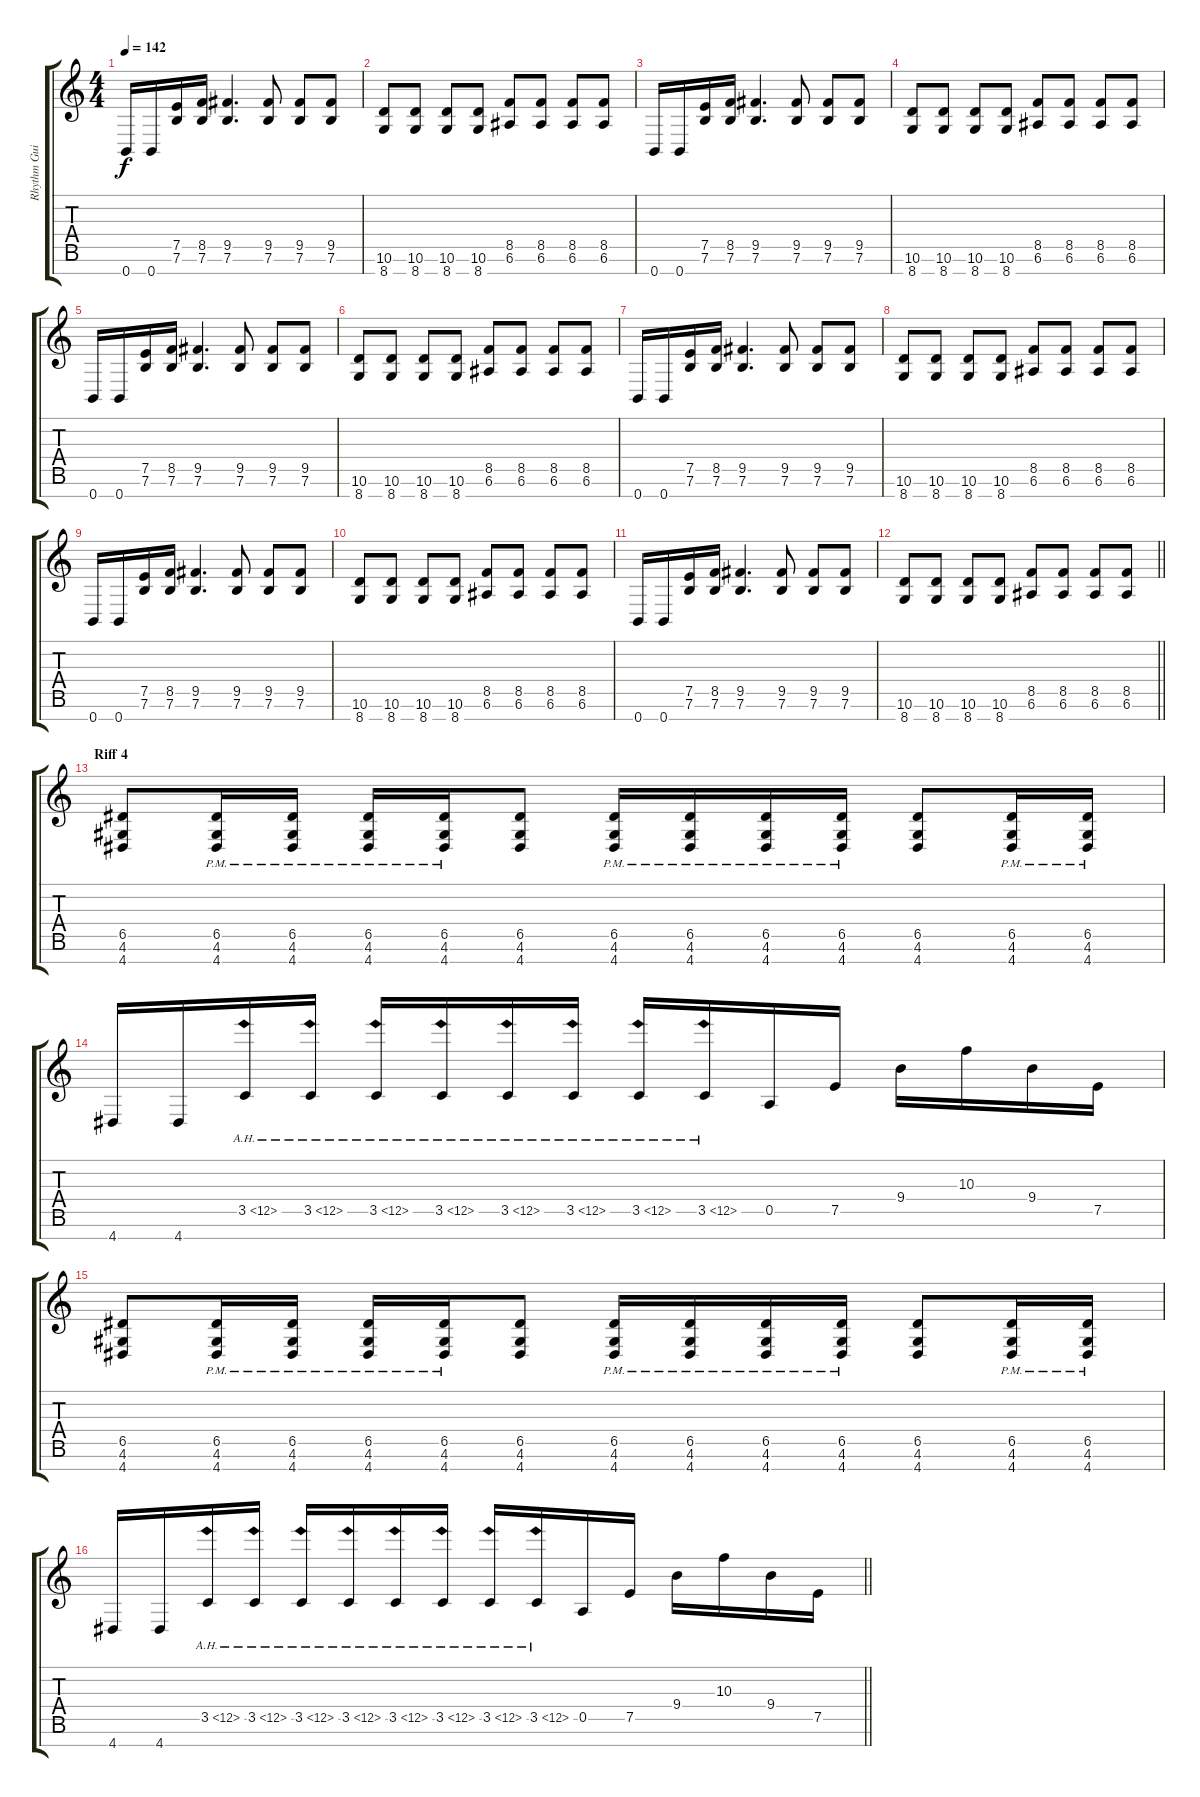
\track ("Rhythm Guitar 1" "Rhythm Gui") {instrument distortionguitar}
\staff {score tabs}
\tuning (E4 B3 G3 D3 A2 E2 B1) {hide}
\ts (4 4)
\tempo 142
\clef g2
\ks c
0.7.16{dy f} 0.7.16 (7.5 7.6).16 (8.5 7.6).16 (9.5 7.6).4{d} (9.5 7.6).8 (9.5 7.6).8 (9.5 7.6).8 |
(10.6 8.7).8 (10.6 8.7).8 (10.6 8.7).8 (10.6 8.7).8 (8.5 6.6).8 (8.5 6.6).8 (8.5 6.6).8 (8.5 6.6).8 |
0.7.16 0.7.16 (7.5 7.6).16 (8.5 7.6).16 (9.5 7.6).4{d} (9.5 7.6).8 (9.5 7.6).8 (9.5 7.6).8 |
(10.6 8.7).8 (10.6 8.7).8 (10.6 8.7).8 (10.6 8.7).8 (8.5 6.6).8 (8.5 6.6).8 (8.5 6.6).8 (8.5 6.6).8 |
0.7.16 0.7.16 (7.5 7.6).16 (8.5 7.6).16 (9.5 7.6).4{d} (9.5 7.6).8 (9.5 7.6).8 (9.5 7.6).8 |
(10.6 8.7).8 (10.6 8.7).8 (10.6 8.7).8 (10.6 8.7).8 (8.5 6.6).8 (8.5 6.6).8 (8.5 6.6).8 (8.5 6.6).8 |
0.7.16 0.7.16 (7.5 7.6).16 (8.5 7.6).16 (9.5 7.6).4{d} (9.5 7.6).8 (9.5 7.6).8 (9.5 7.6).8 |
(10.6 8.7).8 (10.6 8.7).8 (10.6 8.7).8 (10.6 8.7).8 (8.5 6.6).8 (8.5 6.6).8 (8.5 6.6).8 (8.5 6.6).8 |
0.7.16 0.7.16 (7.5 7.6).16 (8.5 7.6).16 (9.5 7.6).4{d} (9.5 7.6).8 (9.5 7.6).8 (9.5 7.6).8 |
(10.6 8.7).8 (10.6 8.7).8 (10.6 8.7).8 (10.6 8.7).8 (8.5 6.6).8 (8.5 6.6).8 (8.5 6.6).8 (8.5 6.6).8 |
0.7.16 0.7.16 (7.5 7.6).16 (8.5 7.6).16 (9.5 7.6).4{d} (9.5 7.6).8 (9.5 7.6).8 (9.5 7.6).8 |
\barLineRight lightlight
(10.6 8.7).8 (10.6 8.7).8 (10.6 8.7).8 (10.6 8.7).8 (8.5 6.6).8 (8.5 6.6).8 (8.5 6.6).8 (8.5 6.6).8 |
\section ("" "Riff 4")
(6.5 4.6 4.7).8 (6.5{pm} 4.6{pm} 4.7{pm}).16 (6.5{pm} 4.6{pm} 4.7{pm}).16 (6.5{pm} 4.6{pm} 4.7{pm}).16 (6.5{pm} 4.6{pm} 4.7{pm}).16 (6.5 4.6 4.7).8 (6.5{pm} 4.6{pm} 4.7{pm}).16 (6.5{pm} 4.6{pm} 4.7{pm}).16 (6.5{pm} 4.6{pm} 4.7{pm}).16 (6.5{pm} 4.6{pm} 4.7{pm}).16 (6.5 4.6 4.7).8 (6.5{pm} 4.6{pm} 4.7{pm}).16 (6.5{pm} 4.6{pm} 4.7{pm}).16 |
4.7.16 4.7.16 3.5{ah 9}.16 3.5{ah 9}.16 3.5{ah 9}.16 3.5{ah 9}.16 3.5{ah 9}.16 3.5{ah 9}.16 3.5{ah 9}.16 3.5{ah 9}.16 0.5.16 7.5.16 9.4.16 10.3.16 9.4.16 7.5.16 |
(6.5 4.6 4.7).8 (6.5{pm} 4.6{pm} 4.7{pm}).16 (6.5{pm} 4.6{pm} 4.7{pm}).16 (6.5{pm} 4.6{pm} 4.7{pm}).16 (6.5{pm} 4.6{pm} 4.7{pm}).16 (6.5 4.6 4.7).8 (6.5{pm} 4.6{pm} 4.7{pm}).16 (6.5{pm} 4.6{pm} 4.7{pm}).16 (6.5{pm} 4.6{pm} 4.7{pm}).16 (6.5{pm} 4.6{pm} 4.7{pm}).16 (6.5 4.6 4.7).8 (6.5{pm} 4.6{pm} 4.7{pm}).16 (6.5{pm} 4.6{pm} 4.7{pm}).16 |
\barLineRight lightlight
4.7.16 4.7.16 3.5{ah 9}.16 3.5{ah 9}.16 3.5{ah 9}.16 3.5{ah 9}.16 3.5{ah 9}.16 3.5{ah 9}.16 3.5{ah 9}.16 3.5{ah 9}.16 0.5.16 7.5.16 9.4.16 10.3.16 9.4.16 7.5.16
